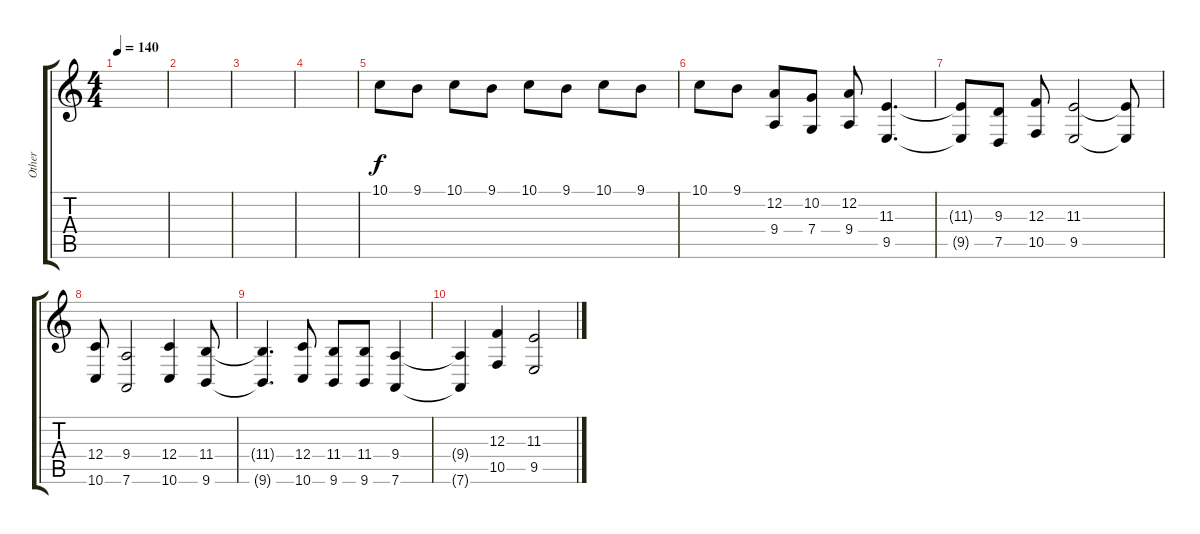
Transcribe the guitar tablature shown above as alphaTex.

\track ("Other" "Other") {instrument choiraahs}
\staff {score tabs}
\tuning (D4 A3 F3 C3 G2 D2) {hide}
\ts (4 4)
\tempo 140
\clef g2
\ks c
|
|
|
|
10.1.8 9.1.8 10.1.8 9.1.8 10.1.8 9.1.8 10.1.8 9.1.8 |
10.1.8 9.1.8 (12.2 9.4).8 (10.2 7.4).8 (12.2 9.4).8 (11.3 9.5).4{d} |
(11.3{t} 9.5{t}).8 (9.3 7.5).8 (12.3 10.5).8 (11.3 9.5).2 (11.3{t} 9.5{t}).8 |
(12.4 10.6).8 (9.4 7.6).2 (12.4 10.6).4 (11.4 9.6).8 |
(11.4{t} 9.6{t}).4{d} (12.4 10.6).8 (11.4 9.6).8 (11.4 9.6).8 (9.4 7.6).4 |
(9.4{t} 7.6{t}).4 (12.3 10.5).4 (11.3 9.5).2
